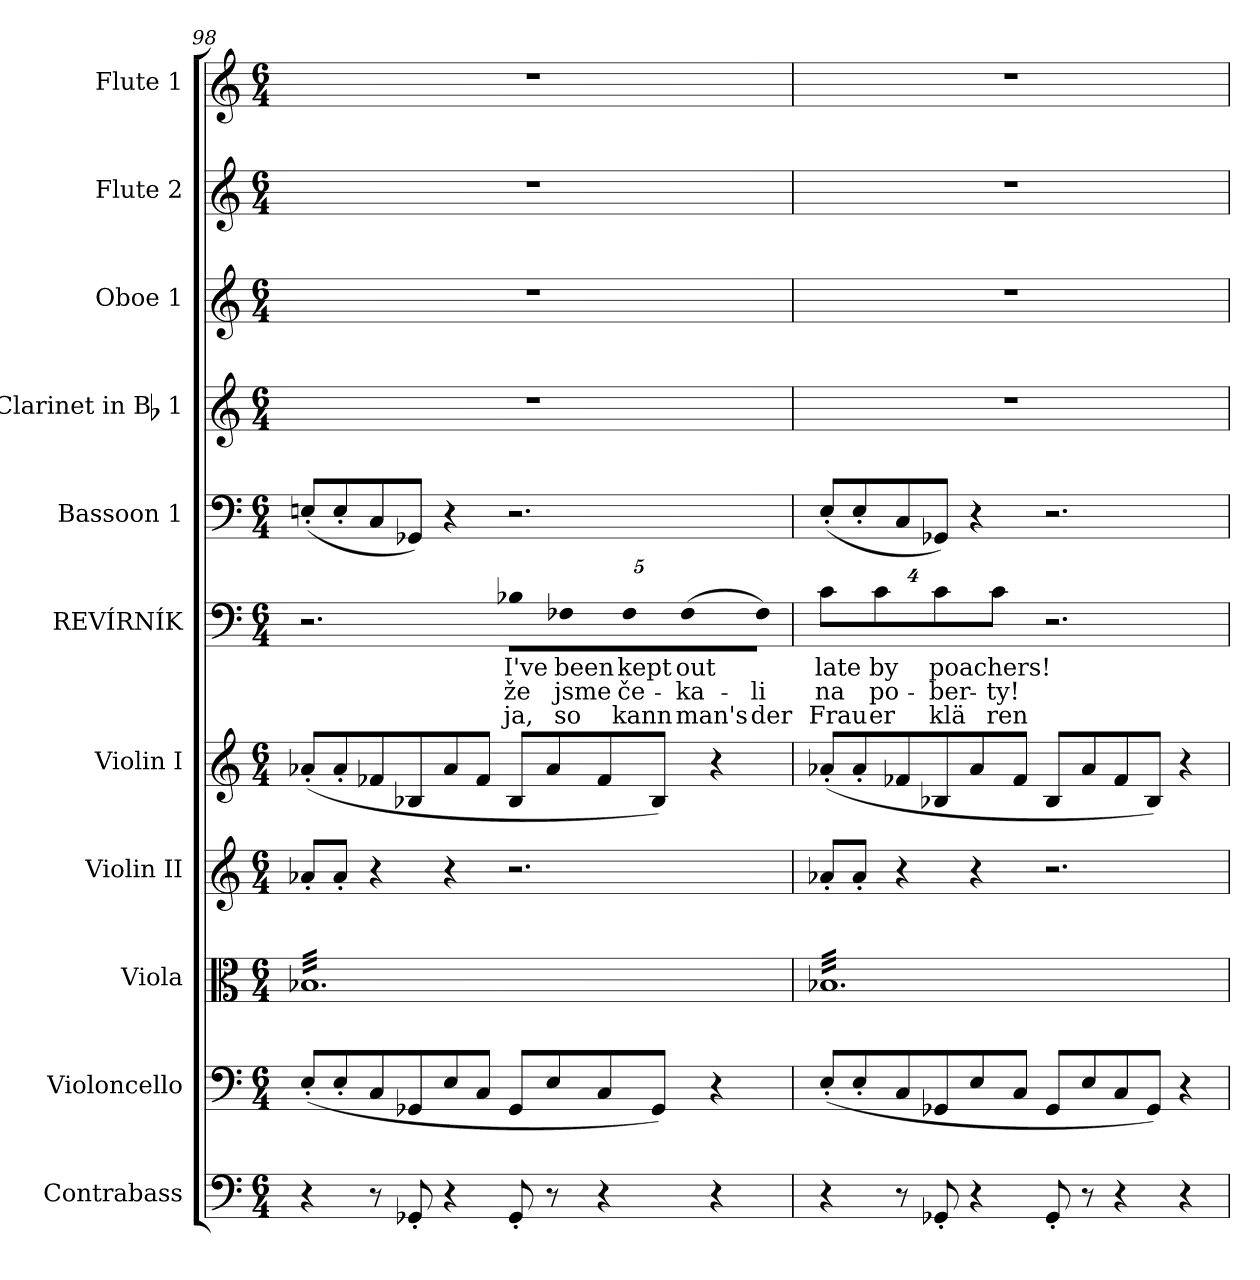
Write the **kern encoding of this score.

**kern	**kern	**kern	**kern	**kern	**kern	**text	**text	**text	**kern	**kern	**kern	**kern	**kern
*part11	*part10	*part9	*part8	*part7	*part6	*part6	*part6	*part6	*part5	*part4	*part3	*part2	*part1
*staff11	*staff10	*staff9	*staff8	*staff7	*staff6	*staff6	*staff6	*staff6	*staff5	*staff4	*staff3	*staff2	*staff1
*I"Contrabass	*I"Violoncello	*I"Viola	*I"Violin II	*I"Violin I	*I"REVÍRNÍK	*	*	*	*I"Bassoon 1	*I"Clarinet in Bb 1	*I"Oboe 1	*I"Flute 2	*I"Flute 1
*I'Cb.	*I'Vc.	*I'Vla.	*I'Vln. II	*I'Vln. I	*I'R.	*	*	*	*I'Bsn. 1	*I'Cl. 1	*I'Ob. 1	*I'Fl. 2	*I'Fl. 1
*clefF4	*clefF4	*clefC3	*clefG2	*clefG2	*clefF4	*	*	*	*clefF4	*clefG2	*clefG2	*clefG2	*clefG2
*ITrd7c12	*	*	*	*	*	*	*	*	*	*ITrd1c2	*	*	*
*k[]	*k[]	*k[]	*k[]	*k[]	*k[]	*	*	*	*k[]	*k[b-e-]	*k[]	*k[]	*k[]
*C:	*C:	*C:	*C:	*C:	*C:	*	*	*	*C:	*B-:	*C:	*C:	*C:
*M6/4	*M6/4	*M6/4	*M6/4	*M6/4	*M6/4	*	*	*	*M6/4	*M6/4	*M6/4	*M6/4	*M6/4
=98	=98	=98	=98	=98	=98	=98	=98	=98	=98	=98	=98	=98	=98
*	*	*tremolo	*	*	*	*	*	*	*	*	*	*	*
4r	(8E'L	32B-XLLL	8a-X'L	(8a-X'L	2.r	.	.	.	(8En'L	2%3r	2%3r	2%3r	2%3r
.	.	32B-X	.	.	.	.	.	.	.	.	.	.	.
.	.	32B-X	.	.	.	.	.	.	.	.	.	.	.
.	.	32B-X	.	.	.	.	.	.	.	.	.	.	.
.	8E'	32B-X	8a-'J	8a-'	.	.	.	.	8E'	.	.	.	.
.	.	32B-X	.	.	.	.	.	.	.	.	.	.	.
.	.	32B-X	.	.	.	.	.	.	.	.	.	.	.
.	.	32B-X	.	.	.	.	.	.	.	.	.	.	.
8r	8C	32B-X	4r	8f-X	.	.	.	.	8C	.	.	.	.
.	.	32B-X	.	.	.	.	.	.	.	.	.	.	.
.	.	32B-X	.	.	.	.	.	.	.	.	.	.	.
.	.	32B-X	.	.	.	.	.	.	.	.	.	.	.
8GGG-X'	8GG-X	32B-X	.	8B-X	.	.	.	.	8GG-XJ)	.	.	.	.
.	.	32B-X	.	.	.	.	.	.	.	.	.	.	.
.	.	32B-X	.	.	.	.	.	.	.	.	.	.	.
.	.	32B-X	.	.	.	.	.	.	.	.	.	.	.
4r	8E	32B-X	4r	8a-	.	.	.	.	4r	.	.	.	.
.	.	32B-X	.	.	.	.	.	.	.	.	.	.	.
.	.	32B-X	.	.	.	.	.	.	.	.	.	.	.
.	.	32B-X	.	.	.	.	.	.	.	.	.	.	.
.	8CJ	32B-X	.	8f-J	.	.	.	.	.	.	.	.	.
.	.	32B-X	.	.	.	.	.	.	.	.	.	.	.
.	.	32B-X	.	.	.	.	.	.	.	.	.	.	.
.	.	32B-X	.	.	.	.	.	.	.	.	.	.	.
!	!	!	!	!	!LO:N:vis=8	!	!	!	!	!	!	!	!
8GGG-'	8GG-L	32B-X	2.r	8B-L	20%3B-X\L	I've	že	ja,	2.r	.	.	.	.
.	.	32B-X	.	.	.	.	.	.	.	.	.	.	.
.	.	32B-X	.	.	.	.	.	.	.	.	.	.	.
.	.	32B-X	.	.	.	.	.	.	.	.	.	.	.
8r	8E	32B-X	.	8a-	.	.	.	.	.	.	.	.	.
!	!	!	!	!	!LO:N:vis=8	!	!	!	!	!	!	!	!
.	.	.	.	.	20%3F-X\	been	jsme	so	.	.	.	.	.
.	.	32B-X	.	.	.	.	.	.	.	.	.	.	.
.	.	32B-X	.	.	.	.	.	.	.	.	.	.	.
.	.	32B-X	.	.	.	.	.	.	.	.	.	.	.
4r	8C	32B-X	.	8f-	.	.	.	.	.	.	.	.	.
.	.	32B-X	.	.	.	.	.	.	.	.	.	.	.
!	!	!	!	!	!LO:N:vis=8	!	!	!	!	!	!	!	!
.	.	.	.	.	20%3F-\	kept	če-	kann	.	.	.	.	.
.	.	32B-X	.	.	.	.	.	.	.	.	.	.	.
.	.	32B-X	.	.	.	.	.	.	.	.	.	.	.
.	8GG-J)	32B-X	.	8B-J)	.	.	.	.	.	.	.	.	.
.	.	32B-X	.	.	.	.	.	.	.	.	.	.	.
.	.	32B-X	.	.	.	.	.	.	.	.	.	.	.
!	!	!	!	!	!LO:N:vis=8	!	!	!	!	!	!	!	!
.	.	.	.	.	(20%3F-\	out	ka-	man's	.	.	.	.	.
.	.	32B-X	.	.	.	.	.	.	.	.	.	.	.
4r	4r	32B-X	.	4r	.	.	.	.	.	.	.	.	.
.	.	32B-X	.	.	.	.	.	.	.	.	.	.	.
.	.	32B-X	.	.	.	.	.	.	.	.	.	.	.
.	.	32B-X	.	.	.	.	.	.	.	.	.	.	.
!	!	!	!	!	!LO:N:vis=8	!	!	!	!	!	!	!	!
.	.	.	.	.	20%3F-\J)	.	li	der	.	.	.	.	.
.	.	32B-X	.	.	.	.	.	.	.	.	.	.	.
.	.	32B-X	.	.	.	.	.	.	.	.	.	.	.
.	.	32B-X	.	.	.	.	.	.	.	.	.	.	.
.	.	32B-XJJJ	.	.	.	.	.	.	.	.	.	.	.
=99	=99	=99	=99	=99	=99	=99	=99	=99	=99	=99	=99	=99	=99
4r	(8E'L	32B-XLLL	8a-X'L	(8a-X'L	16%3c\L	late	na	Frau	(8E'L	2%3r	2%3r	2%3r	2%3r
.	.	32B-X	.	.	.	.	.	.	.	.	.	.	.
.	.	32B-X	.	.	.	.	.	.	.	.	.	.	.
.	.	32B-X	.	.	.	.	.	.	.	.	.	.	.
.	8E'	32B-X	8a-'J	8a-'	.	.	.	.	8E'	.	.	.	.
.	.	32B-X	.	.	.	.	.	.	.	.	.	.	.
.	.	32B-X	.	.	16%3c\	by	po-	er	.	.	.	.	.
.	.	32B-X	.	.	.	.	.	.	.	.	.	.	.
8r	8C	32B-X	4r	8f-X	.	.	.	.	8C	.	.	.	.
.	.	32B-X	.	.	.	.	.	.	.	.	.	.	.
.	.	32B-X	.	.	.	.	.	.	.	.	.	.	.
.	.	32B-X	.	.	.	.	.	.	.	.	.	.	.
8GGG-X'	8GG-X	32B-X	.	8B-X	16%3c\	poachers!	ber-	klä	8GG-XJ)	.	.	.	.
.	.	32B-X	.	.	.	.	.	.	.	.	.	.	.
.	.	32B-X	.	.	.	.	.	.	.	.	.	.	.
.	.	32B-X	.	.	.	.	.	.	.	.	.	.	.
4r	8E	32B-X	4r	8a-	.	.	.	.	4r	.	.	.	.
.	.	32B-X	.	.	.	.	.	.	.	.	.	.	.
.	.	32B-X	.	.	16%3c\J	.	ty!	ren	.	.	.	.	.
.	.	32B-X	.	.	.	.	.	.	.	.	.	.	.
.	8CJ	32B-X	.	8f-J	.	.	.	.	.	.	.	.	.
.	.	32B-X	.	.	.	.	.	.	.	.	.	.	.
.	.	32B-X	.	.	.	.	.	.	.	.	.	.	.
.	.	32B-X	.	.	.	.	.	.	.	.	.	.	.
8GGG-'	8GG-L	32B-X	2.r	8B-L	2.r	.	.	.	2.r	.	.	.	.
.	.	32B-X	.	.	.	.	.	.	.	.	.	.	.
.	.	32B-X	.	.	.	.	.	.	.	.	.	.	.
.	.	32B-X	.	.	.	.	.	.	.	.	.	.	.
8r	8E	32B-X	.	8a-	.	.	.	.	.	.	.	.	.
.	.	32B-X	.	.	.	.	.	.	.	.	.	.	.
.	.	32B-X	.	.	.	.	.	.	.	.	.	.	.
.	.	32B-X	.	.	.	.	.	.	.	.	.	.	.
4r	8C	32B-X	.	8f-	.	.	.	.	.	.	.	.	.
.	.	32B-X	.	.	.	.	.	.	.	.	.	.	.
.	.	32B-X	.	.	.	.	.	.	.	.	.	.	.
.	.	32B-X	.	.	.	.	.	.	.	.	.	.	.
.	8GG-J)	32B-X	.	8B-J)	.	.	.	.	.	.	.	.	.
.	.	32B-X	.	.	.	.	.	.	.	.	.	.	.
.	.	32B-X	.	.	.	.	.	.	.	.	.	.	.
.	.	32B-X	.	.	.	.	.	.	.	.	.	.	.
4r	4r	32B-X	.	4r	.	.	.	.	.	.	.	.	.
.	.	32B-X	.	.	.	.	.	.	.	.	.	.	.
.	.	32B-X	.	.	.	.	.	.	.	.	.	.	.
.	.	32B-X	.	.	.	.	.	.	.	.	.	.	.
.	.	32B-X	.	.	.	.	.	.	.	.	.	.	.
.	.	32B-X	.	.	.	.	.	.	.	.	.	.	.
.	.	32B-X	.	.	.	.	.	.	.	.	.	.	.
.	.	32B-XJJJ	.	.	.	.	.	.	.	.	.	.	.
*	*	*Xtremolo	*	*	*	*	*	*	*	*	*	*	*
=	=	=	=	=	=	=	=	=	=	=	=	=	=
*-	*-	*-	*-	*-	*-	*-	*-	*-	*-	*-	*-	*-	*-
